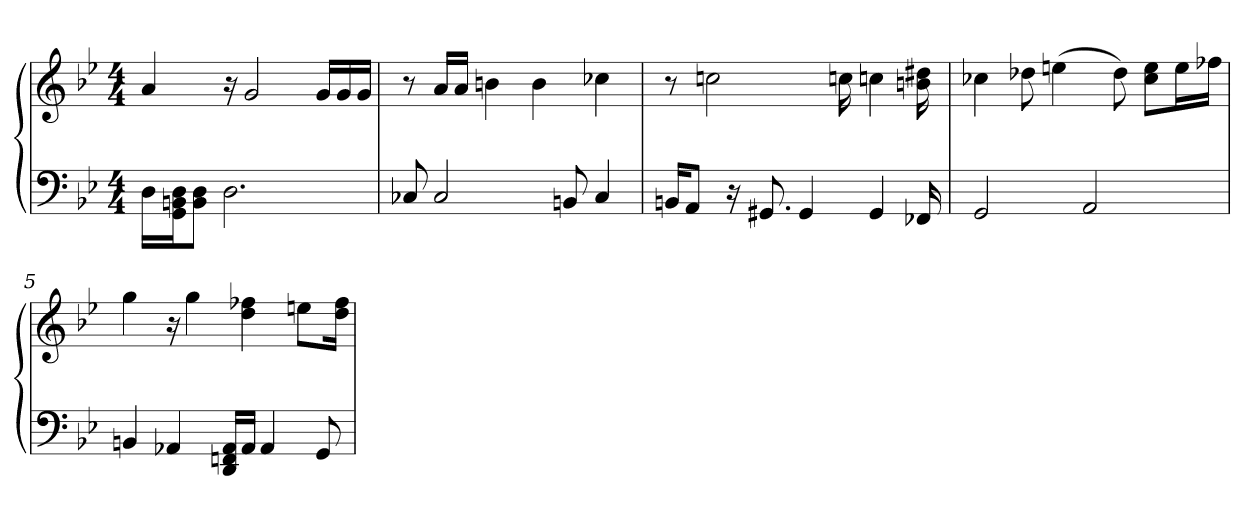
**kern	**kern
*part1	*part1
*staff2	*staff1
*clefF4	*clefG2
*k[b-e-]	*k[b-e-]
*M4/4	*M4/4
=1	=1
16D\LL	4a
16GG\ 16BBn\ 16D\J	.
8BB\ 8D\J	.
2.D	16r
.	2g
.	16g/LL
.	16g/
.	16g/JJ
=2	=2
8C-X	8r
2C-	16a/LL
.	16a/JJ
.	4bn
.	4b
8BBn	.
4C-	4cc-X
=3	=3
16BBn/KL	8r
8AA/J	.
.	2ccn
16r	.
8.GG#X	.
4GG#	.
.	16ccn
4GG#	4ccn
16FF-X	16bn 16dd#X
=4	=4
2GG	4cc-X
.	8dd-X
.	(4een
2AA	.
.	8dd-)
.	8cc-\ 8ee\L
.	16ee\L
.	16ff-X\JJ
=5	=5
4BBn	4gg
4AA-X	16r
.	4gg
16DD/ 16FFn/ 16AA-/LL	.
16AA-/JJ	4dd 4ff-X
4AA-	.
.	8een\L
8GG	.
.	16dd\ 16ff-\Jk
=	=
*-	*-
